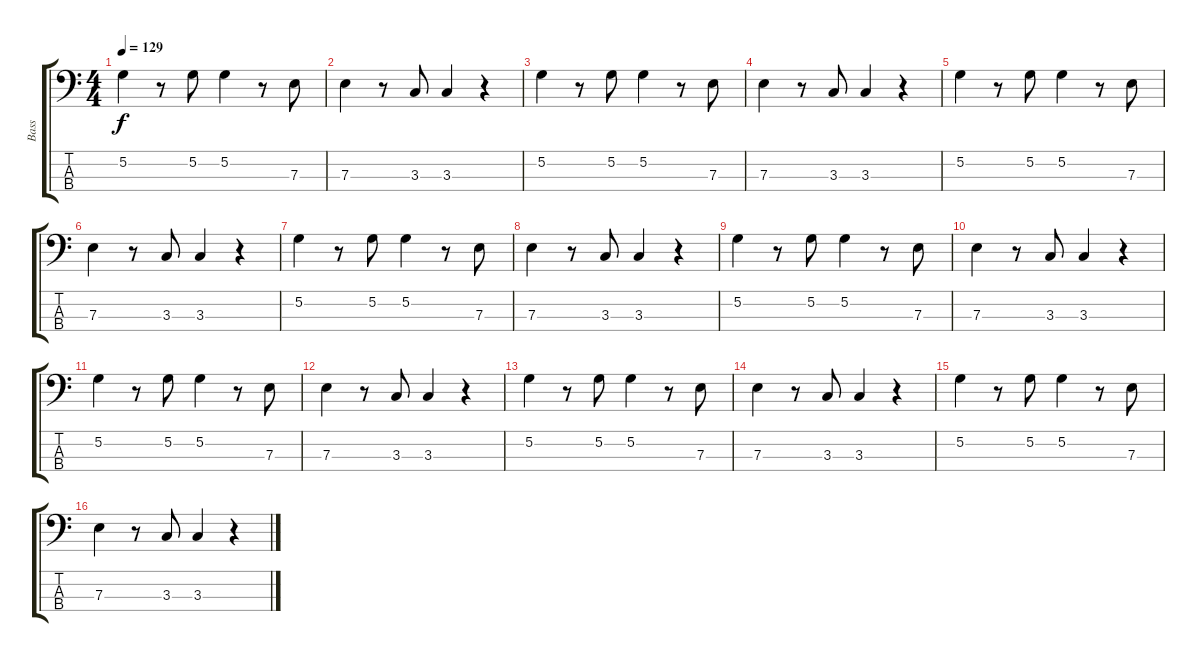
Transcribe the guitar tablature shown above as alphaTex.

\track ("Bass" "Bass") {instrument electricbasspick}
\staff {score tabs}
\tuning (G2 D2 A1 E1) {hide}
\ts (4 4)
\tempo 129
\clef f4
\ks c
5.2.4{dy f} r.8 5.2.8 5.2.4 r.8 7.3.8 |
7.3.4 r.8 3.3.8 3.3.4 r.4 |
5.2.4 r.8 5.2.8 5.2.4 r.8 7.3.8 |
7.3.4 r.8 3.3.8 3.3.4 r.4 |
5.2.4 r.8 5.2.8 5.2.4 r.8 7.3.8 |
7.3.4 r.8 3.3.8 3.3.4 r.4 |
5.2.4 r.8 5.2.8 5.2.4 r.8 7.3.8 |
7.3.4 r.8 3.3.8 3.3.4 r.4 |
5.2.4 r.8 5.2.8 5.2.4 r.8 7.3.8 |
7.3.4 r.8 3.3.8 3.3.4 r.4 |
5.2.4 r.8 5.2.8 5.2.4 r.8 7.3.8 |
7.3.4 r.8 3.3.8 3.3.4 r.4 |
5.2.4 r.8 5.2.8 5.2.4 r.8 7.3.8 |
7.3.4 r.8 3.3.8 3.3.4 r.4 |
5.2.4 r.8 5.2.8 5.2.4 r.8 7.3.8 |
7.3.4 r.8 3.3.8 3.3.4 r.4
